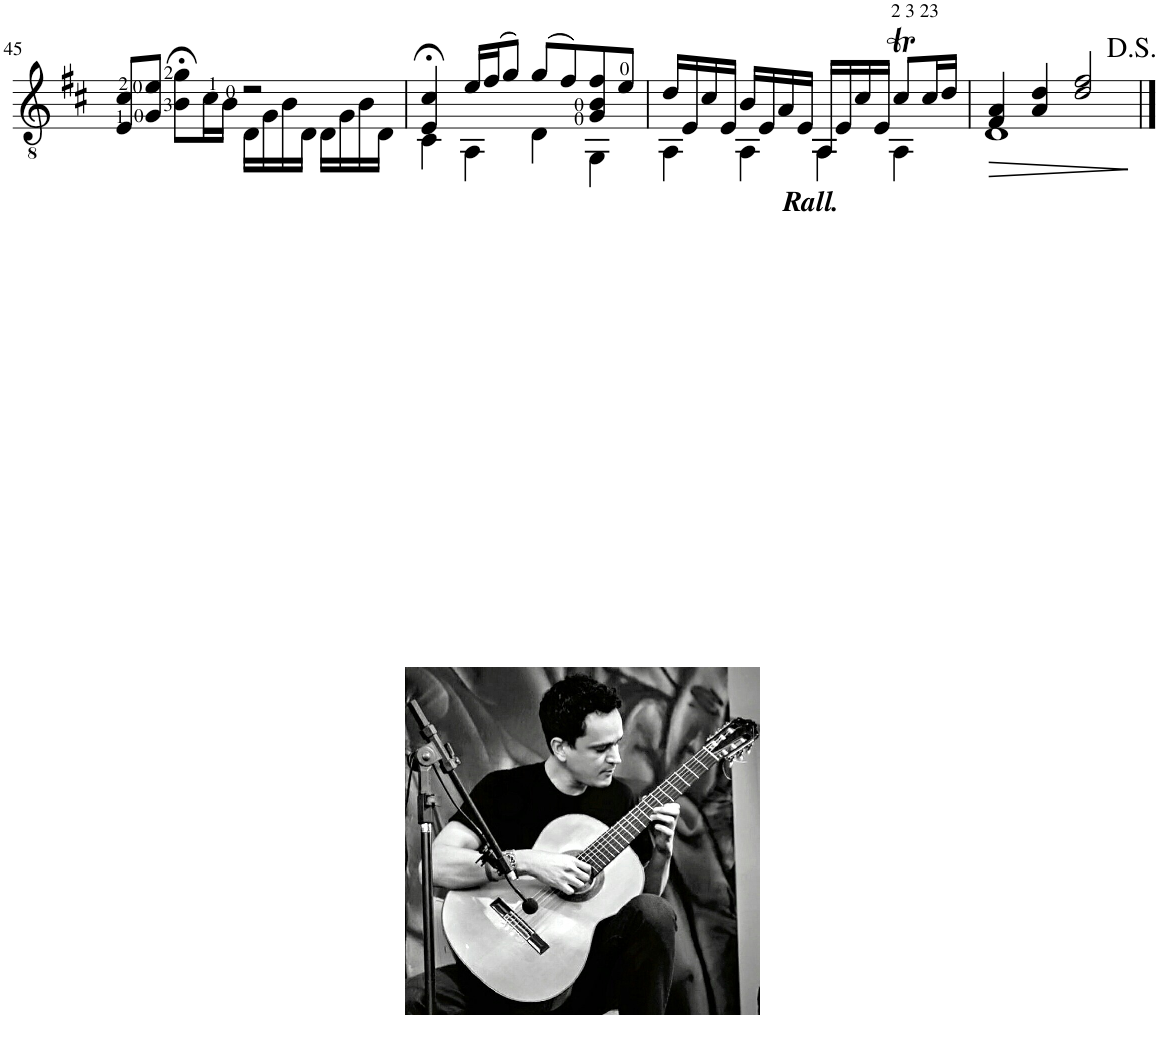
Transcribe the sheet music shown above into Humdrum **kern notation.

**kern	**dynam
*part1	*part1
*staff1	*staff1
*I"Jack	*
!!LO:PB:g=z
*clefGv2	*
*k[f#c#]	*
*M4/4	*
=45	=45
*^	*
8E/ 8c#/L	2ryy	.
8G/ 8e/J	.	.
8B\;< 8g\;<L	.	.
16c#\L	.	.
16B\JJ	.	.
2r	16D\LL	.
.	16G\	.
.	16B\	.
.	16D\JJ	.
.	16D\LL	.
.	16G\	.
.	16B\	.
.	16D\JJ	.
=46	=46	=46
4E/;< 4c#/;<	4C#\	.
16e/LL	4AA\	.
(16f#/J	.	.
8g/J)	.	.
(8g/L	4D\	.
8f#/)	.	.
8G/ 8B/ 8f#/	4GG\	.
8e/J	.	.
=47	=47	=47
!LO:TX:b:Bi:t=Rall.	!	!
16d/LL	4AA\	.
16E/	.	.
16c#/	.	.
16E/JJ	.	.
16B/LL	4AA\	.
16E/	.	.
16A/	.	.
16E/JJ	.	.
16AA/LL	4AA\	.
16E/	.	.
16c#/	.	.
16E/JJ	.	.
!LO:TX:a:t=2 3 23	!	!
8c#t/L	4AA\	.
16c#/L	.	.
16d/JJ	.	.
=48	=48	=48
!	!	!LO:HP:b
4F#/ 4A/	1D	>
4A/ 4d/	.	.
2d/ 2f#/	.	.
*v	*v	*
.	]
==	==
*-	*-
